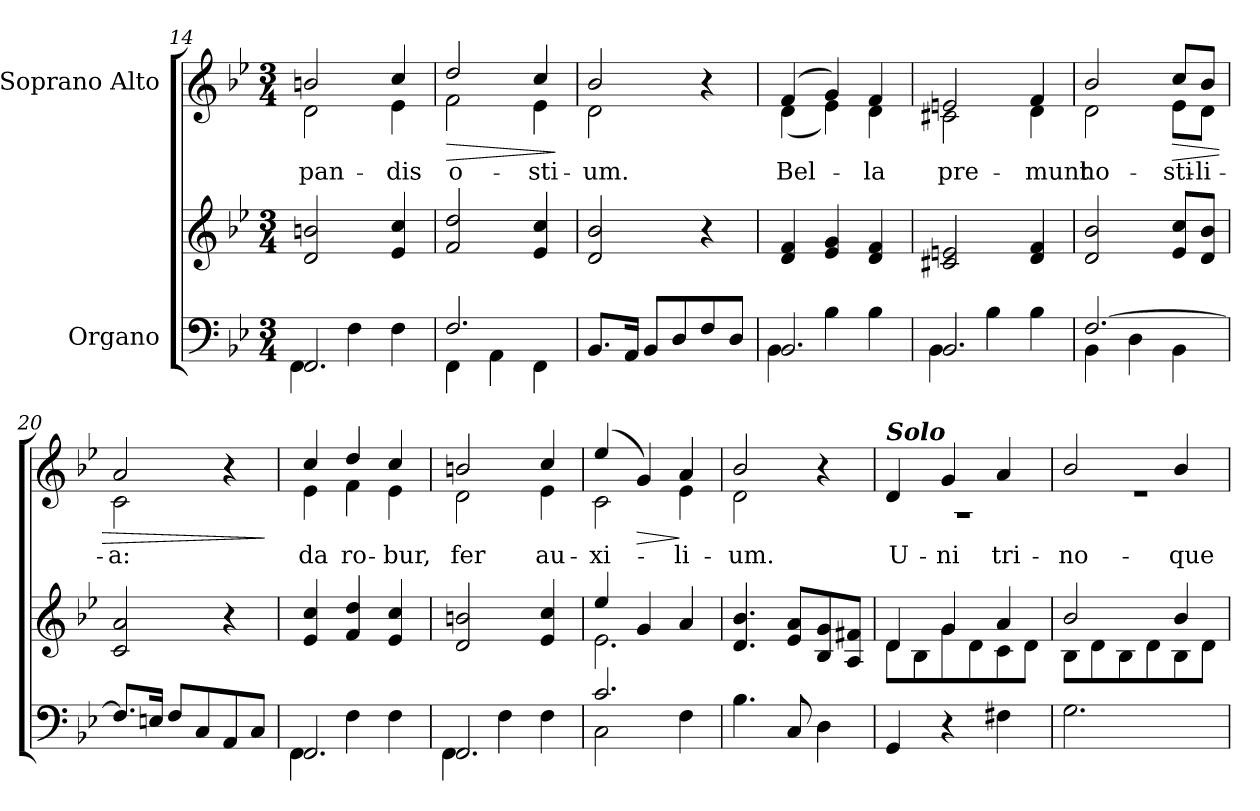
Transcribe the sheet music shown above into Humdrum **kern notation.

**kern	**kern	**kern	**text	**dynam
*part2	*part2	*part1	*part1	*part1
*staff3	*staff2	*staff1	*staff1	*staff1
*I"Organo	*	*I"Soprano Alto	*	*
*clefF4	*clefG2	*clefG2	*	*
*k[b-e-]	*k[b-e-]	*k[b-e-]	*	*
*B-:	*B-:	*B-:	*	*
*M3/4	*M3/4	*M3/4	*	*
=14	=14	=14	=14	=14
*^	*	*	*	*
!	!	!	!	!LO:LY:b:color=#000000	!
*	*	*	*^	*	*
2.FFi/	4FFi\	2di/ 2bni	2bni/	2di\	pan-	.
.	4Fi\	.	.	.	.	.
!	!	!	!	!	!LO:LY:b:color=#000000	!
.	4Fi\	4e-i/ 4cci	4cci/	4e-i\	-dis	.
=15	=15	=15	=15	=15	=15	=15
!	!	!	!	!	!LO:LY:b:color=#000000	!LO:HP:b
2.Fi/	4FFi\	2fi/ 2ddi	2ddi/	2fi\	o-	>
.	4AAi\	.	.	.	.	.
!	!	!	!	!	!LO:LY:b:color=#000000	!
.	4FFi\	4e-i/ 4cci	4cci/	4e-i\	-sti-	.
*v	*v	*	*v	*v	*	*
.	.	.	.	]
!!LO:LB:g=z
=16	=16	=16	=16	=16
*	*^	*	*	*
!	!	!	!	!LO:LY:b:color=#000000	!
*	*	*	*^	*	*
8.BB-i/L	2di/ 2b-i	2ryy	2b-i/	2di\	-um.	.
16AAi/Jk	.	.	.	.	.	.
8BB-i/L	.	.	.	.	.	.
8Di/	.	.	.	.	.	.
8Fi/	4r	4ryy	4r	4ryy	.	.
8Di/J	.	.	.	.	.	.
*	*v	*v	*	*	*	*
=17	=17	=17	=17	=17	=17
*^	*	*	*	*	*
!	!	!	!	!	!LO:LY:b:color=#000000	!
2.BB-i/	4BB-i\	4di/ 4fi	(4fi/	(4di\	Bel-	.
.	4B-i\	4e-i/ 4gi	4gi/)	4e-i\)	.	.
!	!	!	!	!	!LO:LY:b:color=#000000	!
.	4B-i\	4di/ 4fi	4fi/	4di\	-la	.
=18	=18	=18	=18	=18	=18	=18
!	!	!	!	!	!LO:LY:b:color=#000000	!
2.BB-i/	4BB-i\	2c#Xi/ 2eni	2eni/	2c#Xi\	pre-	.
.	4B-i\	.	.	.	.	.
!	!	!	!	!	!LO:LY:b:color=#000000	!
.	4B-i\	4di/ 4fi	4fi/	4di\	-munt	.
=19	=19	=19	=19	=19	=19	=19
!	!	!	!	!	!LO:LY:b:color=#000000	!
[2.Fi/	4BB-i\	2di/ 2b-i	2b-i/	2di\	ho-	.
.	4Di\	.	.	.	.	.
!	!	!	!	!	!LO:LY:b:color=#000000	!LO:HP:b
.	4BB-i\	8e-i/ 8cciL	8cci/L	8e-i\L	-sti-	>
!	!	!	!	!	!LO:LY:b:color=#000000	!
.	.	8di/ 8b-iJ	8b-i/J	8di\J	-li-	.
*v	*v	*	*	*	*	*
=20	=20	=20	=20	=20	=20
*	*^	*	*	*	*
!	!	!	!	!	!LO:LY:b:color=#000000	!
8.Fi/L]	2ci/ 2ai	2ryy	2ai/	2ci\	-a:	.
16Eni/Jk	.	.	.	.	.	.
8Fi/L	.	.	.	.	.	.
8Ci/	.	.	.	.	.	.
8AAi/	4r	4ryy	4r	4ryy	.	.
8Ci/J	.	.	.	.	.	.
*	*v	*v	*	*	*	*
*	*	*v	*v	*	*
.	.	.	.	]
=21	=21	=21	=21	=21
*^	*	*	*	*
!	!	!	!	!LO:LY:b:color=#000000	!
*	*	*	*^	*	*
2.FFi/	4FFi\	4e-i/ 4cci	4cci/	4e-i\	da	.
!	!	!	!	!	!LO:LY:b:color=#000000	!
.	4Fi\	4fi/ 4ddi	4ddi/	4fi\	ro-	.
!	!	!	!	!	!LO:LY:b:color=#000000	!
.	4Fi\	4e-i/ 4cci	4cci/	4e-i\	-bur,	.
=22	=22	=22	=22	=22	=22	=22
!	!	!	!	!	!LO:LY:b:color=#000000	!
2.FFi/	4FFi\	2di/ 2bni	2bni/	2di\	fer	.
.	4Fi\	.	.	.	.	.
!	!	!	!	!	!LO:LY:b:color=#000000	!
.	4Fi\	4e-i/ 4cci	4cci/	4e-i\	au-	.
!!LO:LB:g=z	!!
=23	=23	=23	=23	=23	=23	=23
*	*	*^	*	*	*	*
!	!	!	!	!	!	!LO:LY:b:color=#000000	!
2.ci/	2Ci\	4ee-i/	2.e-i\	(4ee-i/	2ci\	-xi-	.
!	!	!	!	!	!	!	!LO:HP:b
.	.	4gi/	.	4gi/)	.	.	>
!	!	!	!	!	!	!LO:LY:b:color=#000000	!
.	4Fi\	4ai/	.	4ai/	4e-i\	-li-	]
*v	*v	*	*	*	*	*	*
*	*v	*v	*	*	*	*
=24	=24	=24	=24	=24	=24
*^	*	*	*	*	*
!	!	!	!	!	!LO:LY:b:color=#000000	!
*v	*v	*	*	*	*	*
4.B-i\	4.di/ 4.b-i	2b-i/	2di\	-um.	.
8Ci/	8e-i/ 8aiL	.	.	.	.
4Di\	8B-i/ 8gi	4r	4ryy	.	.
.	8Ai/ 8f#XiJ	.	.	.	.
=25	=25	=25	=25	=25	=25
*	*^	*	*	*	*
!	!	!	!LO:TX:a:Bi:t=Solo	!	!	!
!	!	!	!	!LO:N:vis=1	!LO:LY:b:color=#000000	!
4GGi/	4di/	8di\L	4di/	2.r	U-	.
.	.	8B-i\	.	.	.	.
!	!	!	!	!	!LO:LY:b:color=#000000	!
4r	4gi/	8gi\	4gi/	.	-ni	.
.	.	8di\	.	.	.	.
!	!	!	!	!	!LO:LY:b:color=#000000	!
4F#Xi\	4ai/	8ci\	4ai/	.	tri-	.
.	.	8di\J	.	.	.	.
=26	=26	=26	=26	=26	=26	=26
!	!	!	!	!LO:N:vis=1	!LO:LY:b:color=#000000	!
2.Gi\	2b-i/	8B-i\L	2b-i/	2.r	-no-	.
.	.	8di\	.	.	.	.
.	.	8B-i\	.	.	.	.
.	.	8di\	.	.	.	.
!	!	!	!	!	!LO:LY:b:color=#000000	!
.	4b-i/	8B-i\	4b-i/	.	-que	.
.	.	8di\J	.	.	.	.
*	*v	*v	*	*	*	*
*	*	*v	*v	*	*
=	=	=	=	=
*-	*-	*-	*-	*-
